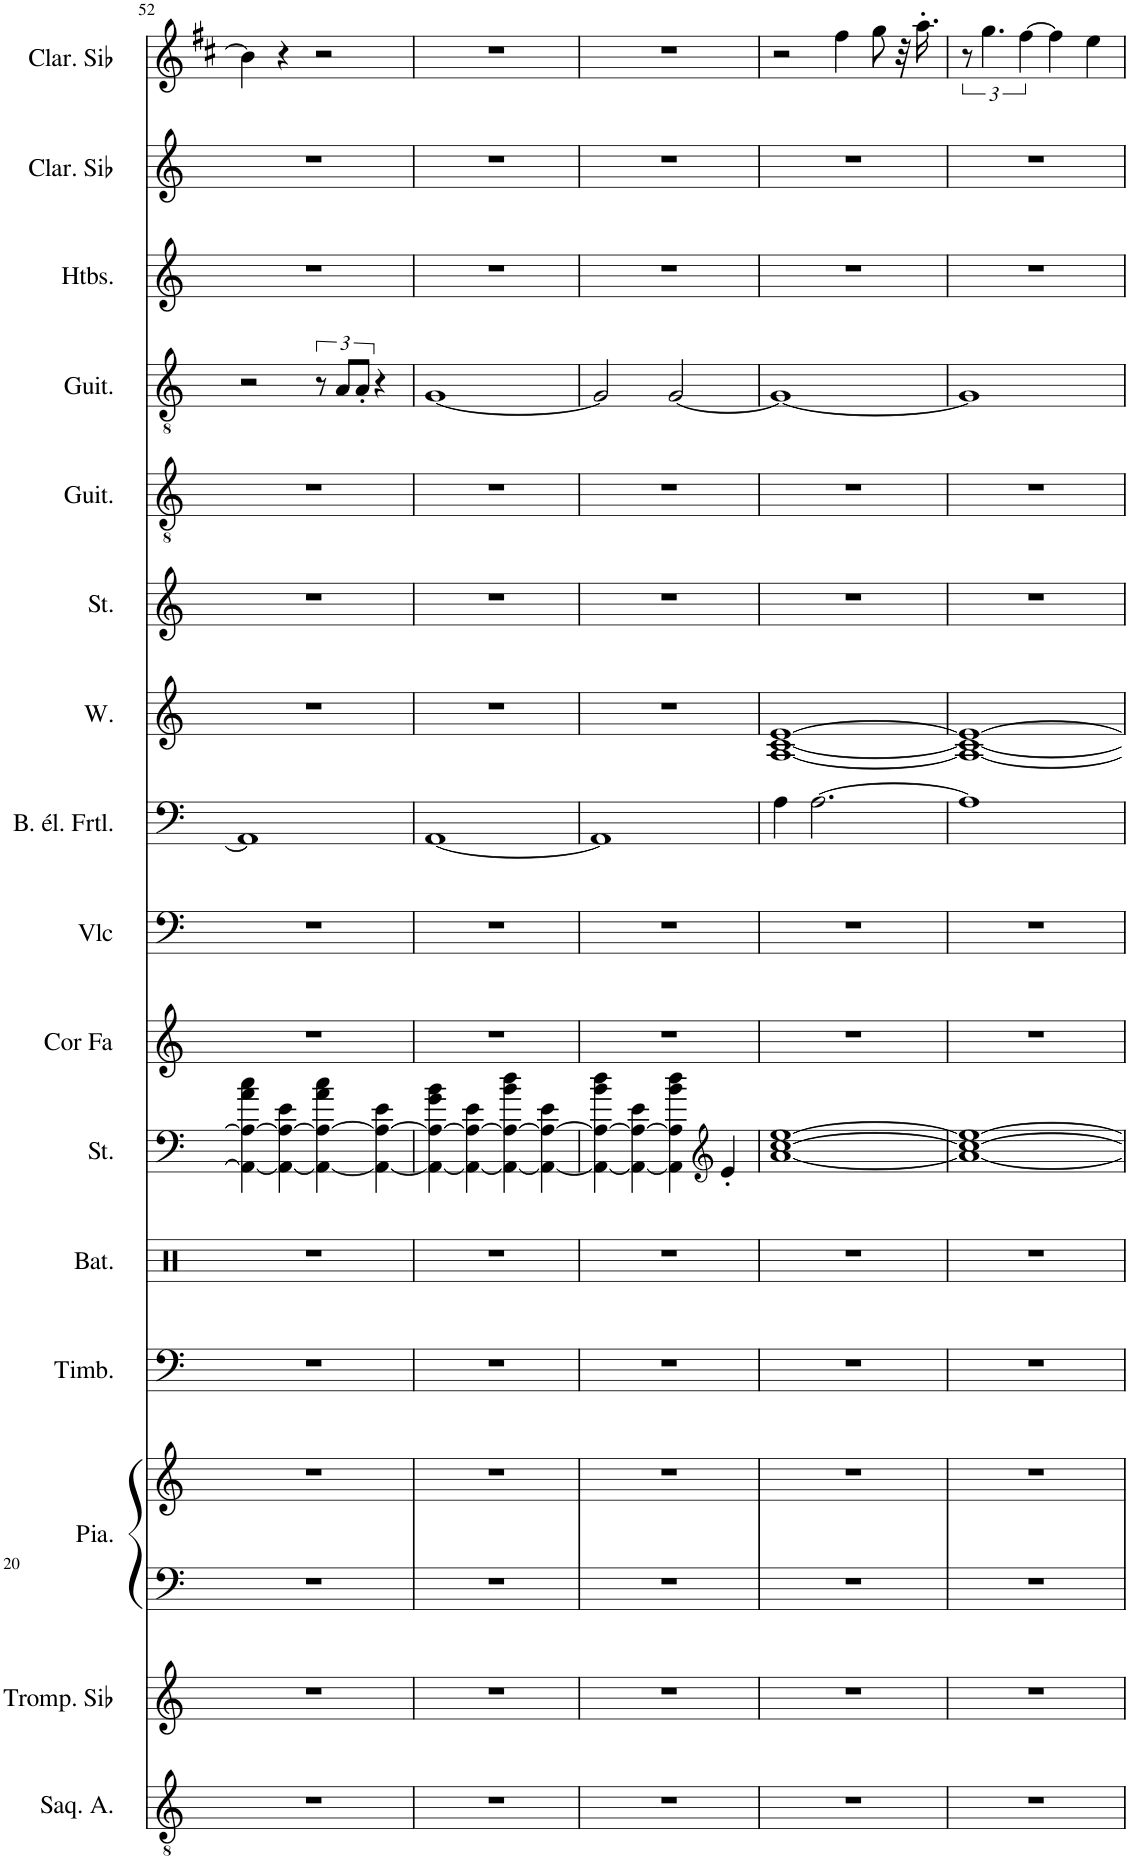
**kern	**kern	**kern	**kern	**kern	**kern	**kern	**kern	**kern	**kern	**kern	**kern	**kern	**kern	**kern	**kern	**kern
*part16	*part15	*part14	*part14	*part13	*part12	*part11	*part10	*part9	*part8	*part7	*part6	*part5	*part4	*part3	*part2	*part1
*staff17	*staff16	*staff15	*staff14	*staff13	*staff12	*staff11	*staff10	*staff9	*staff8	*staff7	*staff6	*staff5	*staff4	*staff3	*staff2	*staff1
*I"Saqueboute Alto, Trombone	*I"Trompette en Sib, Trumpet	*I"Piano, Acoustic Grand Piano	*	*I"Timbales, Timpani Ensemble	*I"Batterie	*I"Cordes, String Ensemble 2	*I"Cor en Fa, French Horn	*I"Violoncelle, Cello	*I"Basse électrique fretless, Fretless Bass	*I"Femmes, Choir Aahs	*I"Cordes, String Ensemble 2	*I"Guitare classique, Acoustic Guitar (nylon)	*I"Guitare classique, Acoustic Guitar (nylon)	*I"Hautbois, Oboe	*I"Clarinette en Sib, Clarinet Pipe	*I"Clarinette en Sib
*I'Saq. A.	*I'Tromp. Sib	*I'Pia.	*	*I'Timb.	*I'Bat.	*I'St.	*I'Cor Fa	*I'Vlc	*I'B. él. Frtl.	*	*I'St.	*I'Guit.	*I'Guit.	*I'Htbs.	*I'Clar. Sib	*I'Clar. Sib
!!LO:PB:g=z
*clefGv2	*clefG2	*clefF4	*clefG2	*clefF4	*clefX	*clefG2	*clefG2	*clefF4	*clefF4	*clefG2	*clefG2	*clefGv2	*clefGv2	*clefG2	*clefG2	*clefG2
*	*Trd1c2	*	*	*	*	*	*Trd4c7	*	*Trd7c12	*	*	*	*	*	*Trd1c2	*Trd1c2
*k[]	*k[]	*k[]	*k[]	*k[]	*k[]	*k[]	*k[]	*k[]	*k[]	*k[]	*k[]	*k[]	*k[]	*k[]	*k[]	*k[f#c#]
*M4/4	*M4/4	*M4/4	*M4/4	*M4/4	*M4/4	*M4/4	*M4/4	*M4/4	*M4/4	*M4/4	*M4/4	*M4/4	*M4/4	*M4/4	*M4/4	*M4/4
=52	=52	=52	=52	=52	=52	=52	=52	=52	=52	=52	=52	=52	=52	=52	=52	=52
1r	1r	1r	1r	1r	1r	4AA\_ 4A\_ 4a\ 4cc\	1r	1r	1AA]	1r	1r	1r	2r	1r	1r	4b\]
.	.	.	.	.	.	4AA\_ 4A\_ 4e\	.	.	.	.	.	.	.	.	.	4r
.	.	.	.	.	.	4AA\_ 4A\_ 4a\ 4cc\	.	.	.	.	.	.	12r	.	.	2r
.	.	.	.	.	.	.	.	.	.	.	.	.	12A/L	.	.	.
.	.	.	.	.	.	.	.	.	.	.	.	.	12A'/J	.	.	.
.	.	.	.	.	.	4AA\_ 4A\_ 4e\	.	.	.	.	.	.	4r	.	.	.
=53	=53	=53	=53	=53	=53	=53	=53	=53	=53	=53	=53	=53	=53	=53	=53	=53
1r	1r	1r	1r	1r	1r	4AA\_ 4A\_ 4g\ 4b\	1r	1r	[1AA	1r	1r	1r	[1G	1r	1r	1r
.	.	.	.	.	.	4AA\_ 4A\_ 4e\	.	.	.	.	.	.	.	.	.	.
.	.	.	.	.	.	4AA\_ 4A\_ 4b\ 4dd\	.	.	.	.	.	.	.	.	.	.
.	.	.	.	.	.	4AA\_ 4A\_ 4e\	.	.	.	.	.	.	.	.	.	.
=54	=54	=54	=54	=54	=54	=54	=54	=54	=54	=54	=54	=54	=54	=54	=54	=54
1r	1r	1r	1r	1r	1r	4AA\_ 4A\_ 4b\ 4dd\	1r	1r	1AA]	1r	1r	1r	2G/]	1r	1r	1r
.	.	.	.	.	.	4AA\_ 4A\_ 4e\	.	.	.	.	.	.	.	.	.	.
.	.	.	.	.	.	4AA\] 4A\] 4b\ 4dd\	.	.	.	.	.	.	[2G/	.	.	.
*	*	*	*	*	*	*clefG2	*	*	*	*	*	*	*	*	*	*
.	.	.	.	.	.	4e'/	.	.	.	.	.	.	.	.	.	.
=55	=55	=55	=55	=55	=55	=55	=55	=55	=55	=55	=55	=55	=55	=55	=55	=55
1r	1r	1r	1r	1r	1r	[1a [1cc [1ee	1r	1r	4A\	[1A [1c [1e	1r	1r	1G_	1r	1r	2r
.	.	.	.	.	.	.	.	.	[2.A\	.	.	.	.	.	.	.
.	.	.	.	.	.	.	.	.	.	.	.	.	.	.	.	4ff#\
.	.	.	.	.	.	.	.	.	.	.	.	.	.	.	.	8gg\
.	.	.	.	.	.	.	.	.	.	.	.	.	.	.	.	32r
.	.	.	.	.	.	.	.	.	.	.	.	.	.	.	.	16.aa'\
=56	=56	=56	=56	=56	=56	=56	=56	=56	=56	=56	=56	=56	=56	=56	=56	=56
1r	1r	1r	1r	1r	1r	1a_ 1cc_ 1ee_	1r	1r	1A]	1A_ 1c_ 1e_	1r	1r	1G]	1r	1r	12r
.	.	.	.	.	.	.	.	.	.	.	.	.	.	.	.	6.gg\
.	.	.	.	.	.	.	.	.	.	.	.	.	.	.	.	[6ff#\
.	.	.	.	.	.	.	.	.	.	.	.	.	.	.	.	4ff#\]
.	.	.	.	.	.	.	.	.	.	.	.	.	.	.	.	4ee\
=	=	=	=	=	=	=	=	=	=	=	=	=	=	=	=	=
*-	*-	*-	*-	*-	*-	*-	*-	*-	*-	*-	*-	*-	*-	*-	*-	*-
